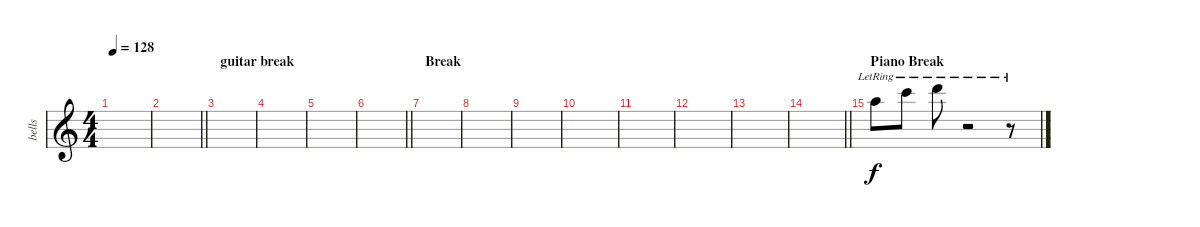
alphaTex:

\track ("bells" "bells") {instrument musicbox}
\staff {score}
\tuning (E4 B3 G3 D3 A2 E2) {hide}
\ts (4 4)
\tempo 128
\clef g2
\ks c
|
\barLineRight lightlight
|
\section ("" "guitar break")
|
|
|
\barLineRight lightlight
|
\section ("" "Break")
|
|
|
|
|
|
|
\barLineRight lightlight
|
\section ("" "Piano Break")
17.1{lr}.8{volume 8} 20.1{lr}.8 22.1{lr}.8 r.2 r.8
